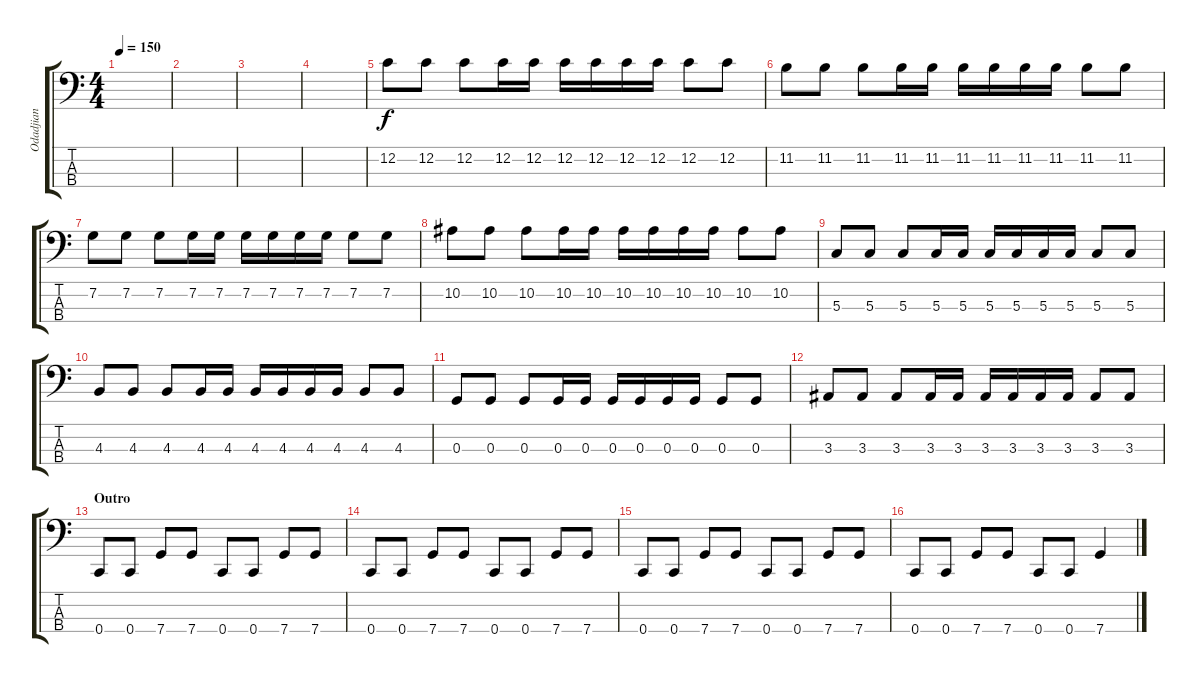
\track ("Odadjian" "Odadjian") {instrument electricbasspick}
\staff {score tabs}
\tuning (F2 C2 G1 C1) {hide}
\ts (4 4)
\tempo 150
\clef f4
\ks c
|
|
|
|
12.2.8 12.2.8 12.2.8 12.2.16 12.2.16 12.2.16 12.2.16 12.2.16 12.2.16 12.2.8 12.2.8 |
11.2.8 11.2.8 11.2.8 11.2.16 11.2.16 11.2.16 11.2.16 11.2.16 11.2.16 11.2.8 11.2.8 |
7.2.8 7.2.8 7.2.8 7.2.16 7.2.16 7.2.16 7.2.16 7.2.16 7.2.16 7.2.8 7.2.8 |
10.2.8 10.2.8 10.2.8 10.2.16 10.2.16 10.2.16 10.2.16 10.2.16 10.2.16 10.2.8 10.2.8 |
5.3.8 5.3.8 5.3.8 5.3.16 5.3.16 5.3.16 5.3.16 5.3.16 5.3.16 5.3.8 5.3.8 |
4.3.8 4.3.8 4.3.8 4.3.16 4.3.16 4.3.16 4.3.16 4.3.16 4.3.16 4.3.8 4.3.8 |
0.3.8 0.3.8 0.3.8 0.3.16 0.3.16 0.3.16 0.3.16 0.3.16 0.3.16 0.3.8 0.3.8 |
3.3.8 3.3.8 3.3.8 3.3.16 3.3.16 3.3.16 3.3.16 3.3.16 3.3.16 3.3.8 3.3.8 |
\section ("" "Outro")
0.4.8 0.4.8 7.4.8 7.4.8 0.4.8 0.4.8 7.4.8 7.4.8 |
0.4.8 0.4.8 7.4.8 7.4.8 0.4.8 0.4.8 7.4.8 7.4.8 |
0.4.8 0.4.8 7.4.8 7.4.8 0.4.8 0.4.8 7.4.8 7.4.8 |
0.4.8 0.4.8 7.4.8 7.4.8 0.4.8 0.4.8 7.4.4
